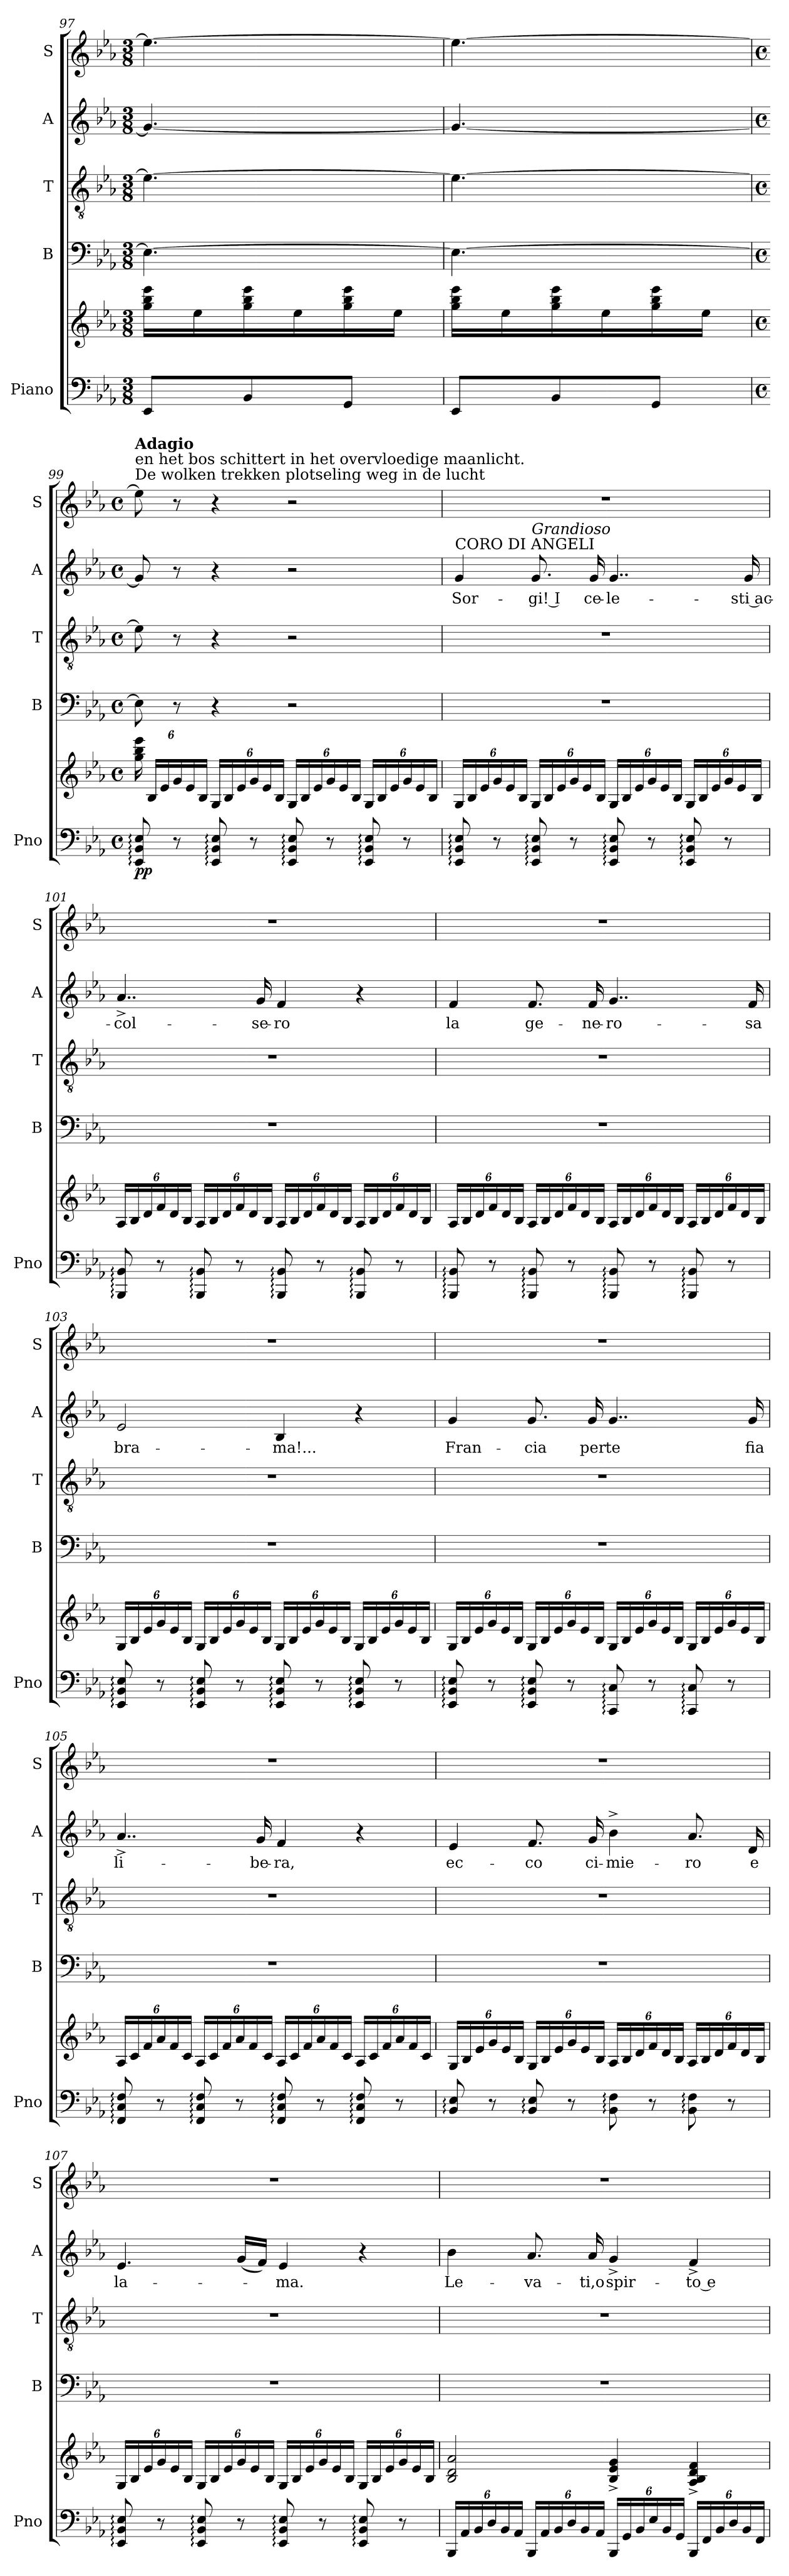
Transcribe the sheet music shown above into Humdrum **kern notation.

**kern	**kern	**dynam	**kern	**kern	**kern	**text	**kern
*part5	*part5	*part5	*part4	*part3	*part2	*part2	*part1
*staff6	*staff5	*staff5/6	*staff4	*staff3	*staff2	*staff2	*staff1
*I"Piano	*	*	*I"B	*I"T	*I"A	*	*I"S
*I'Pno	*	*	*I'B	*I'T	*I'A	*	*I'S
*clefF4	*clefG2	*	*clefF4	*clefGv2	*clefG2	*	*clefG2
*k[b-e-a-]	*k[b-e-a-]	*	*k[b-e-a-]	*k[b-e-a-]	*k[b-e-a-]	*	*k[b-e-a-]
*M3/8	*M3/8	*	*M3/8	*M3/8	*M3/8	*	*M3/8
=97	=97	=97	=97	=97	=97	=97	=97
8EE-/L	16gg\ 16bb-\ 16eee-\LL	.	4.E-\_	4.e-\_	4.g/_	.	4.ee-\_
.	16ee-\	.	.	.	.	.	.
8BB-/	16gg\ 16bb-\ 16eee-\	.	.	.	.	.	.
.	16ee-\	.	.	.	.	.	.
8GG/J	16gg\ 16bb-\ 16eee-\	.	.	.	.	.	.
.	16ee-\JJ	.	.	.	.	.	.
=98	=98	=98	=98	=98	=98	=98	=98
8EE-/L	16gg\ 16bb-\ 16eee-\LL	.	4.E-\_	4.e-\_	4.g/_	.	4.ee-\_
.	16ee-\	.	.	.	.	.	.
8BB-/	16gg\ 16bb-\ 16eee-\	.	.	.	.	.	.
.	16ee-\	.	.	.	.	.	.
8GG/J	16gg\ 16bb-\ 16eee-\	.	.	.	.	.	.
.	16ee-\JJ	.	.	.	.	.	.
=99	=99	=99	=99	=99	=99	=99	=99
!!LO:REH:place=s1:a:B:fs=14:t=25
*M4/4	*M4/4	*	*M4/4	*M4/4	*M4/4	*	*M4/4
*met(c)	*met(c)	*	*met(c)	*met(c)	*met(c)	*	*met(c)
*	*Xbrackettup	*	*	*	*	*	*
!	!	!	!	!	!	!	!LO:TX:a:t=De wolken trekken plotseling weg in de lucht
!	!	!	!	!	!	!	!LO:TX:a:t=en het bos schittert in het overvloedige maanlicht.
!	!	!	!	!	!	!	!LO:TX:a:B:t=Adagio
!	!	!LO:DY:b=2	!	!	!	!	!
!	!	!LO:DY:n=1:b	!	!	!	!	!
8EE-/: 8BB-/: 8E-/:	24gg\ 24bb-\ 24eee-\	p p	8E-\]	8e-\]	8g/]	.	8ee-\]
.	24B-/LL	.	.	.	.	.	.
.	24e-/	.	.	.	.	.	.
8r	24g/	.	8r	8r	8r	.	8r
.	24e-/	.	.	.	.	.	.
.	24B-/JJ	.	.	.	.	.	.
8EE-/: 8BB-/: 8E-/:	24G/LL	.	4r	4r	4r	.	4r
.	24B-/	.	.	.	.	.	.
.	24e-/	.	.	.	.	.	.
8r	24g/	.	.	.	.	.	.
.	24e-/	.	.	.	.	.	.
.	24B-/JJ	.	.	.	.	.	.
8EE-/: 8BB-/: 8E-/:	24G/LL	.	2r	2r	2r	.	2r
.	24B-/	.	.	.	.	.	.
.	24e-/	.	.	.	.	.	.
8r	24g/	.	.	.	.	.	.
.	24e-/	.	.	.	.	.	.
.	24B-/JJ	.	.	.	.	.	.
8EE-/: 8BB-/: 8E-/:	24G/LL	.	.	.	.	.	.
.	24B-/	.	.	.	.	.	.
.	24e-/	.	.	.	.	.	.
8r	24g/	.	.	.	.	.	.
.	24e-/	.	.	.	.	.	.
.	24B-/JJ	.	.	.	.	.	.
!!LO:PB:g=z
=100	=100	=100	=100	=100	=100	=100	=100
!	!	!	!	!	!LO:TX:a:t=CORO DI ANGELI	!	!
8EE-/: 8BB-/: 8E-/:	24G/LL	.	1r	1r	4g/	Sor-	1r
.	24B-/	.	.	.	.	.	.
.	24e-/	.	.	.	.	.	.
8r	24g/	.	.	.	.	.	.
.	24e-/	.	.	.	.	.	.
.	24B-/JJ	.	.	.	.	.	.
!	!	!	!	!	!LO:TX:a:i:t=Grandioso	!	!
8EE-/: 8BB-/: 8E-/:	24G/LL	.	.	.	8.g/	-gi! I	.
.	24B-/	.	.	.	.	.	.
.	24e-/	.	.	.	.	.	.
8r	24g/	.	.	.	.	.	.
.	24e-/	.	.	.	.	.	.
.	.	.	.	.	16g/	ce-	.
.	24B-/JJ	.	.	.	.	.	.
8EE-/: 8BB-/: 8E-/:	24G/LL	.	.	.	4..g/	-le-	.
.	24B-/	.	.	.	.	.	.
.	24e-/	.	.	.	.	.	.
8r	24g/	.	.	.	.	.	.
.	24e-/	.	.	.	.	.	.
.	24B-/JJ	.	.	.	.	.	.
8EE-/: 8BB-/: 8E-/:	24G/LL	.	.	.	.	.	.
.	24B-/	.	.	.	.	.	.
.	24e-/	.	.	.	.	.	.
8r	24g/	.	.	.	.	.	.
.	24e-/	.	.	.	.	.	.
.	.	.	.	.	16g/	-sti ac-	.
.	24B-/JJ	.	.	.	.	.	.
=101	=101	=101	=101	=101	=101	=101	=101
8BBB-/: 8BB-/:	24A-/LL	.	1r	1r	4..a-^/	-col-	1r
.	24B-/	.	.	.	.	.	.
.	24d/	.	.	.	.	.	.
8r	24f/	.	.	.	.	.	.
.	24d/	.	.	.	.	.	.
.	24B-/JJ	.	.	.	.	.	.
8BBB-/: 8BB-/:	24A-/LL	.	.	.	.	.	.
.	24B-/	.	.	.	.	.	.
.	24d/	.	.	.	.	.	.
8r	24f/	.	.	.	.	.	.
.	24d/	.	.	.	.	.	.
.	.	.	.	.	16g/	-se-	.
.	24B-/JJ	.	.	.	.	.	.
8BBB-/: 8BB-/:	24A-/LL	.	.	.	4f/	-ro	.
.	24B-/	.	.	.	.	.	.
.	24d/	.	.	.	.	.	.
8r	24f/	.	.	.	.	.	.
.	24d/	.	.	.	.	.	.
.	24B-/JJ	.	.	.	.	.	.
8BBB-/: 8BB-/:	24A-/LL	.	.	.	4r	.	.
.	24B-/	.	.	.	.	.	.
.	24d/	.	.	.	.	.	.
8r	24f/	.	.	.	.	.	.
.	24d/	.	.	.	.	.	.
.	24B-/JJ	.	.	.	.	.	.
!!LO:LB:g=z
=102	=102	=102	=102	=102	=102	=102	=102
8BBB-/: 8BB-/:	24A-/LL	.	1r	1r	4f/	la	1r
.	24B-/	.	.	.	.	.	.
.	24d/	.	.	.	.	.	.
8r	24f/	.	.	.	.	.	.
.	24d/	.	.	.	.	.	.
.	24B-/JJ	.	.	.	.	.	.
8BBB-/: 8BB-/:	24A-/LL	.	.	.	8.f/	ge-	.
.	24B-/	.	.	.	.	.	.
.	24d/	.	.	.	.	.	.
8r	24f/	.	.	.	.	.	.
.	24d/	.	.	.	.	.	.
.	.	.	.	.	16f/	-ne-	.
.	24B-/JJ	.	.	.	.	.	.
8BBB-/: 8BB-/:	24A-/LL	.	.	.	4..g/	-ro-	.
.	24B-/	.	.	.	.	.	.
.	24d/	.	.	.	.	.	.
8r	24f/	.	.	.	.	.	.
.	24d/	.	.	.	.	.	.
.	24B-/JJ	.	.	.	.	.	.
8BBB-/: 8BB-/:	24A-/LL	.	.	.	.	.	.
.	24B-/	.	.	.	.	.	.
.	24d/	.	.	.	.	.	.
8r	24f/	.	.	.	.	.	.
.	24d/	.	.	.	.	.	.
.	.	.	.	.	16f/	-sa	.
.	24B-/JJ	.	.	.	.	.	.
=103	=103	=103	=103	=103	=103	=103	=103
8EE-/: 8BB-/: 8E-/:	24G/LL	.	1r	1r	2e-/	bra-	1r
.	24B-/	.	.	.	.	.	.
.	24e-/	.	.	.	.	.	.
8r	24g/	.	.	.	.	.	.
.	24e-/	.	.	.	.	.	.
.	24B-/JJ	.	.	.	.	.	.
8EE-/: 8BB-/: 8E-/:	24G/LL	.	.	.	.	.	.
.	24B-/	.	.	.	.	.	.
.	24e-/	.	.	.	.	.	.
8r	24g/	.	.	.	.	.	.
.	24e-/	.	.	.	.	.	.
.	24B-/JJ	.	.	.	.	.	.
8EE-/: 8BB-/: 8E-/:	24G/LL	.	.	.	4B-/	-ma!...	.
.	24B-/	.	.	.	.	.	.
.	24e-/	.	.	.	.	.	.
8r	24g/	.	.	.	.	.	.
.	24e-/	.	.	.	.	.	.
.	24B-/JJ	.	.	.	.	.	.
8EE-/: 8BB-/: 8E-/:	24G/LL	.	.	.	4r	.	.
.	24B-/	.	.	.	.	.	.
.	24e-/	.	.	.	.	.	.
8r	24g/	.	.	.	.	.	.
.	24e-/	.	.	.	.	.	.
.	24B-/JJ	.	.	.	.	.	.
!!LO:LB:g=z
=104	=104	=104	=104	=104	=104	=104	=104
8EE-/: 8BB-/: 8E-/:	24G/LL	.	1r	1r	4g/	Fran-	1r
.	24B-/	.	.	.	.	.	.
.	24e-/	.	.	.	.	.	.
8r	24g/	.	.	.	.	.	.
.	24e-/	.	.	.	.	.	.
.	24B-/JJ	.	.	.	.	.	.
8EE-/: 8BB-/: 8E-/:	24G/LL	.	.	.	8.g/	-cia	.
.	24B-/	.	.	.	.	.	.
.	24e-/	.	.	.	.	.	.
8r	24g/	.	.	.	.	.	.
.	24e-/	.	.	.	.	.	.
.	.	.	.	.	16g/	per	.
.	24B-/JJ	.	.	.	.	.	.
8CC/: 8C/:	24G/LL	.	.	.	4..g/	te	.
.	24B-/	.	.	.	.	.	.
.	24e-/	.	.	.	.	.	.
8r	24g/	.	.	.	.	.	.
.	24e-/	.	.	.	.	.	.
.	24B-/JJ	.	.	.	.	.	.
8CC/: 8C/:	24G/LL	.	.	.	.	.	.
.	24B-/	.	.	.	.	.	.
.	24e-/	.	.	.	.	.	.
8r	24g/	.	.	.	.	.	.
.	24e-/	.	.	.	.	.	.
.	.	.	.	.	16g/	fia	.
.	24B-/JJ	.	.	.	.	.	.
=105	=105	=105	=105	=105	=105	=105	=105
8FF/: 8C/: 8F/:	24A-/LL	.	1r	1r	4..a-^/	li-	1r
.	24c/	.	.	.	.	.	.
.	24f/	.	.	.	.	.	.
8r	24a-/	.	.	.	.	.	.
.	24f/	.	.	.	.	.	.
.	24c/JJ	.	.	.	.	.	.
8FF/: 8C/: 8F/:	24A-/LL	.	.	.	.	.	.
.	24c/	.	.	.	.	.	.
.	24f/	.	.	.	.	.	.
8r	24a-/	.	.	.	.	.	.
.	24f/	.	.	.	.	.	.
.	.	.	.	.	16g/	-be-	.
.	24c/JJ	.	.	.	.	.	.
8FF/: 8C/: 8F/:	24A-/LL	.	.	.	4f/	-ra,	.
.	24c/	.	.	.	.	.	.
.	24f/	.	.	.	.	.	.
8r	24a-/	.	.	.	.	.	.
.	24f/	.	.	.	.	.	.
.	24c/JJ	.	.	.	.	.	.
8FF/: 8C/: 8F/:	24A-/LL	.	.	.	4r	.	.
.	24c/	.	.	.	.	.	.
.	24f/	.	.	.	.	.	.
8r	24a-/	.	.	.	.	.	.
.	24f/	.	.	.	.	.	.
.	24c/JJ	.	.	.	.	.	.
!!LO:LB:g=z
=106	=106	=106	=106	=106	=106	=106	=106
8BB-/: 8E-/:	24G/LL	.	1r	1r	4e-/	ec-	1r
.	24B-/	.	.	.	.	.	.
.	24e-/	.	.	.	.	.	.
8r	24g/	.	.	.	.	.	.
.	24e-/	.	.	.	.	.	.
.	24B-/JJ	.	.	.	.	.	.
8BB-/: 8E-/:	24G/LL	.	.	.	8.f/	-co	.
.	24B-/	.	.	.	.	.	.
.	24e-/	.	.	.	.	.	.
8r	24g/	.	.	.	.	.	.
.	24e-/	.	.	.	.	.	.
.	.	.	.	.	16g/	ci-	.
.	24B-/JJ	.	.	.	.	.	.
8BB-\: 8F\:	24A-/LL	.	.	.	4b-^\	-mie-	.
.	24B-/	.	.	.	.	.	.
.	24d/	.	.	.	.	.	.
8r	24f/	.	.	.	.	.	.
.	24d/	.	.	.	.	.	.
.	24B-/JJ	.	.	.	.	.	.
8BB-\: 8F\:	24A-/LL	.	.	.	8.a-/	-ro	.
.	24B-/	.	.	.	.	.	.
.	24d/	.	.	.	.	.	.
8r	24f/	.	.	.	.	.	.
.	24d/	.	.	.	.	.	.
.	.	.	.	.	16d/	e	.
.	24B-/JJ	.	.	.	.	.	.
=107	=107	=107	=107	=107	=107	=107	=107
8EE-/: 8BB-/: 8E-/:	24G/LL	.	1r	1r	4.e-/	la-	1r
.	24B-/	.	.	.	.	.	.
.	24e-/	.	.	.	.	.	.
8r	24g/	.	.	.	.	.	.
.	24e-/	.	.	.	.	.	.
.	24B-/JJ	.	.	.	.	.	.
8EE-/: 8BB-/: 8E-/:	24G/LL	.	.	.	.	.	.
.	24B-/	.	.	.	.	.	.
.	24e-/	.	.	.	.	.	.
8r	24g/	.	.	.	(16g/LL	.	.
.	24e-/	.	.	.	.	.	.
.	.	.	.	.	16f/JJ)	.	.
.	24B-/JJ	.	.	.	.	.	.
8EE-/: 8BB-/: 8E-/:	24G/LL	.	.	.	4e-/	-ma.	.
.	24B-/	.	.	.	.	.	.
.	24e-/	.	.	.	.	.	.
8r	24g/	.	.	.	.	.	.
.	24e-/	.	.	.	.	.	.
.	24B-/JJ	.	.	.	.	.	.
8EE-/: 8BB-/: 8E-/:	24G/LL	.	.	.	4r	.	.
.	24B-/	.	.	.	.	.	.
.	24e-/	.	.	.	.	.	.
8r	24g/	.	.	.	.	.	.
.	24e-/	.	.	.	.	.	.
.	24B-/JJ	.	.	.	.	.	.
!!LO:PB:g=z
=108	=108	=108	=108	=108	=108	=108	=108
*Xbrackettup	*	*	*	*	*	*	*
24BBB-/LL	2B-/ 2d/ 2a-/	.	1r	1r	4b-\	Le-	1r
24AA-/	.	.	.	.	.	.	.
24BB-/	.	.	.	.	.	.	.
24D/	.	.	.	.	.	.	.
24BB-/	.	.	.	.	.	.	.
24AA-/JJ	.	.	.	.	.	.	.
24BBB-/LL	.	.	.	.	8.a-/	-va-	.
24AA-/	.	.	.	.	.	.	.
24BB-/	.	.	.	.	.	.	.
24D/	.	.	.	.	.	.	.
24BB-/	.	.	.	.	.	.	.
.	.	.	.	.	16a-/	-ti,o	.
24AA-/JJ	.	.	.	.	.	.	.
24BBB-/LL	4B-/^ 4e-/^ 4g/^	.	.	.	4g^/	spir-	.
24GG/	.	.	.	.	.	.	.
24BB-/	.	.	.	.	.	.	.
24E-/	.	.	.	.	.	.	.
24BB-/	.	.	.	.	.	.	.
24GG/JJ	.	.	.	.	.	.	.
24BBB-/LL	4A-/^ 4B-/^ 4d/^ 4f/^	.	.	.	4f^/	-to e-	.
24FF/	.	.	.	.	.	.	.
24BB-/	.	.	.	.	.	.	.
24D/	.	.	.	.	.	.	.
24BB-/	.	.	.	.	.	.	.
24FF/JJ	.	.	.	.	.	.	.
=	=	=	=	=	=	=	=
*-	*-	*-	*-	*-	*-	*-	*-
